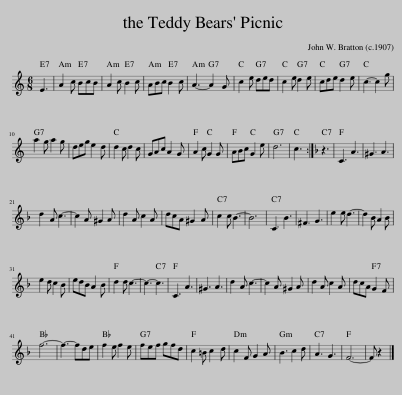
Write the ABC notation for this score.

X:1
L:1/8
M:6/8
I:linebreak $
K:C
V:1 treble
V:1
 E3 | A2 c BcB | A2 c B2 c | ABc B2 c | A3- A2 G | %5
 c2 e ded | c2 e d2 e | cde d2 e | c3- c2 g |$ a2 g a2 g | %10
 deg e2 d | d2 c d2 c | GAc A2 G | A2 c G2 G | ABc G2 e | %15
 d6 | c3 :|[K:F] z3 | C3 A3 | ^G3 A3 |$ %20
 d2 A c3- | c2 A ^G2 A | d2 A c2 A | dcA ^G2 A | c2 c B3- | %25
 B6 | C3 B3 | ^F3 G3 | e2 e d3- | d2 B A2 B |$ %30
 e2 d c2 B | edB A2 B | d2 d c3- | c3- c3 | C3 A3 | %35
 ^G3 A3 | d2 A c3- | c2 A ^G2 A | d2 A c2 A | dcA G2 F |$ %40
 f6- | f3- fde | f2 e f2 e | fef gfd | c2 =B c2 d | %45
 c2 F G2 A | B3 c2 d | A3 G3 | F6- | F z2 |] %50
